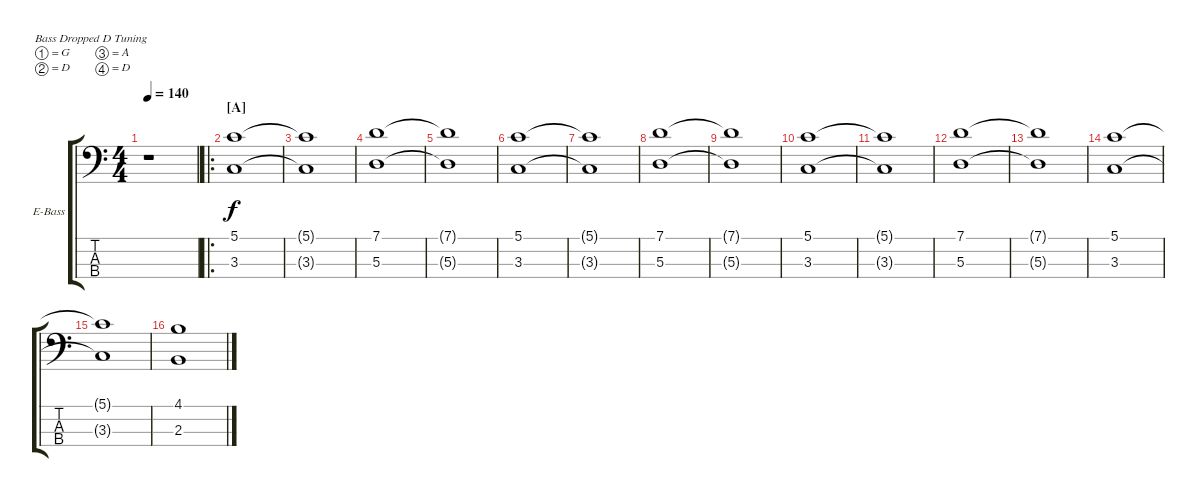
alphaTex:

\defaultSystemsLayout 4
\bracketExtendMode groupsimilarinstruments
\firstSystemTrackNameOrientation horizontal
\otherSystemsTrackNameOrientation horizontal
\track ("Syth Bass" "E-Bass") {instrument electricbassfinger}
\staff {score tabs}
\tuning (G2 D2 A1 D1)
\ts (4 4)
\tempo 140
\clef f4
\ks c
r.1{dy f instrument electricbassfinger} |
\ro
\section ("A" "")
(3.3 5.1).1 |
(5.1{t} 3.3{t}).1 |
(5.3 7.1).1 |
(7.1{t} 5.3{t}).1 |
(3.3 5.1).1 |
(5.1{t} 3.3{t}).1 |
(5.3 7.1).1 |
(7.1{t} 5.3{t}).1 |
(3.3 5.1).1 |
(5.1{t} 3.3{t}).1 |
(5.3 7.1).1 |
(7.1{t} 5.3{t}).1 |
(3.3 5.1).1 |
(5.1{t} 3.3{t}).1 |
(2.3 4.1).1
